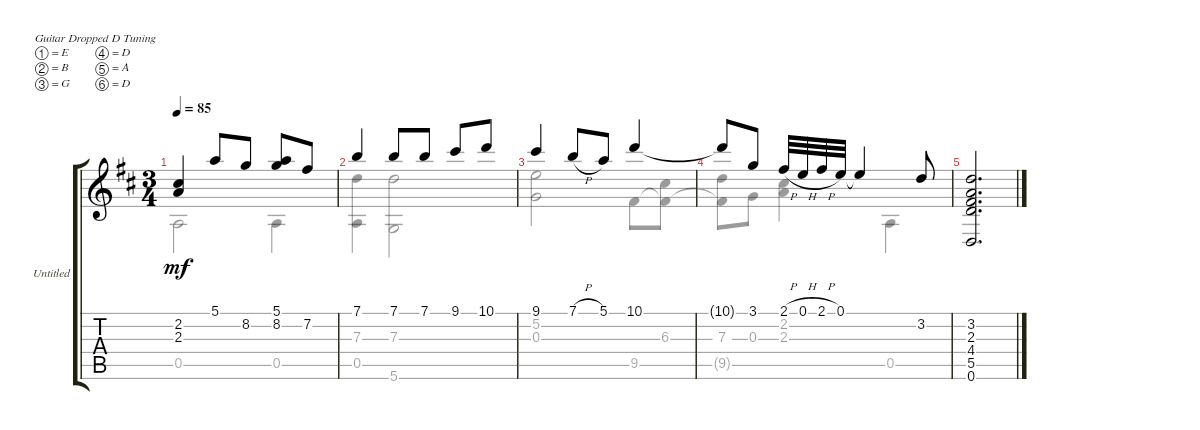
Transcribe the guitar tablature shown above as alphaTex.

\bracketExtendMode groupsimilarinstruments
\firstSystemTrackNameOrientation horizontal
\otherSystemsTrackNameOrientation horizontal
\track ("Untitled" "Untitled") {instrument acousticguitarnylon}
\staff {score tabs}
\tuning (E4 B3 G3 D3 A2 D2)
\voice
\ts (3 4)
\tempo 85
\clef g2
\ks d
(2.2 2.3).4{dy mf} 5.1.8 8.2.8 (5.1 8.2).8 7.2.8 |
7.1.4 7.1.8 7.1.8 9.1.8 10.1.8 |
9.1.4 7.1{h}.8 5.1.8 10.1.4 |
10.1{t}.8 3.1.8 2.1{h}.32 0.1{h}.32 2.1{h}.32 0.1.32 0.1{t}.4 3.2.8 |
(3.2 2.3 4.4 5.5 0.6).2{d}
\voice
\clef g2
\ottava regular
\simile none
\ks d
0.5.2{dy mf} 0.5.4 |
(7.3 0.5).4 (7.3 5.6).2 |
(5.2 0.3).2 9.5.8 (6.3 9.5{t}).8 |
(7.3 9.5{t}).8 0.3.8 (2.2 2.3).4 0.5.4 |
